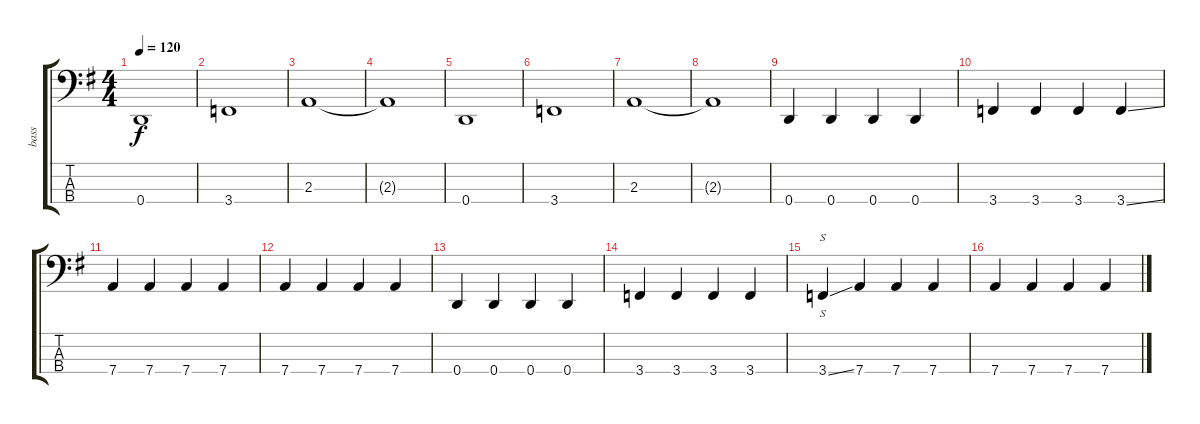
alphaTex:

\track ("bass" "bass") {instrument electricbasspick}
\staff {score tabs}
\tuning (F2 C2 G1 D1) {hide}
\ts (4 4)
\tempo 120
\clef f4
\ks eminor
0.4.1{dy f instrument electricbasspick} |
3.4.1 |
2.3.1 |
2.3{t}.1 |
0.4.1 |
3.4.1 |
2.3.1 |
2.3{t}.1 |
0.4.4 0.4.4 0.4.4 0.4.4 |
3.4.4 3.4.4 3.4.4 3.4{ss}.4 |
7.4.4 7.4.4 7.4.4 7.4.4 |
7.4.4 7.4.4 7.4.4 7.4.4 |
0.4.4 0.4.4 0.4.4 0.4.4 |
3.4.4 3.4.4 3.4.4 3.4.4 |
3.4{ss}.4{s} 7.4.4 7.4.4 7.4.4 |
7.4.4 7.4.4 7.4.4 7.4.4
